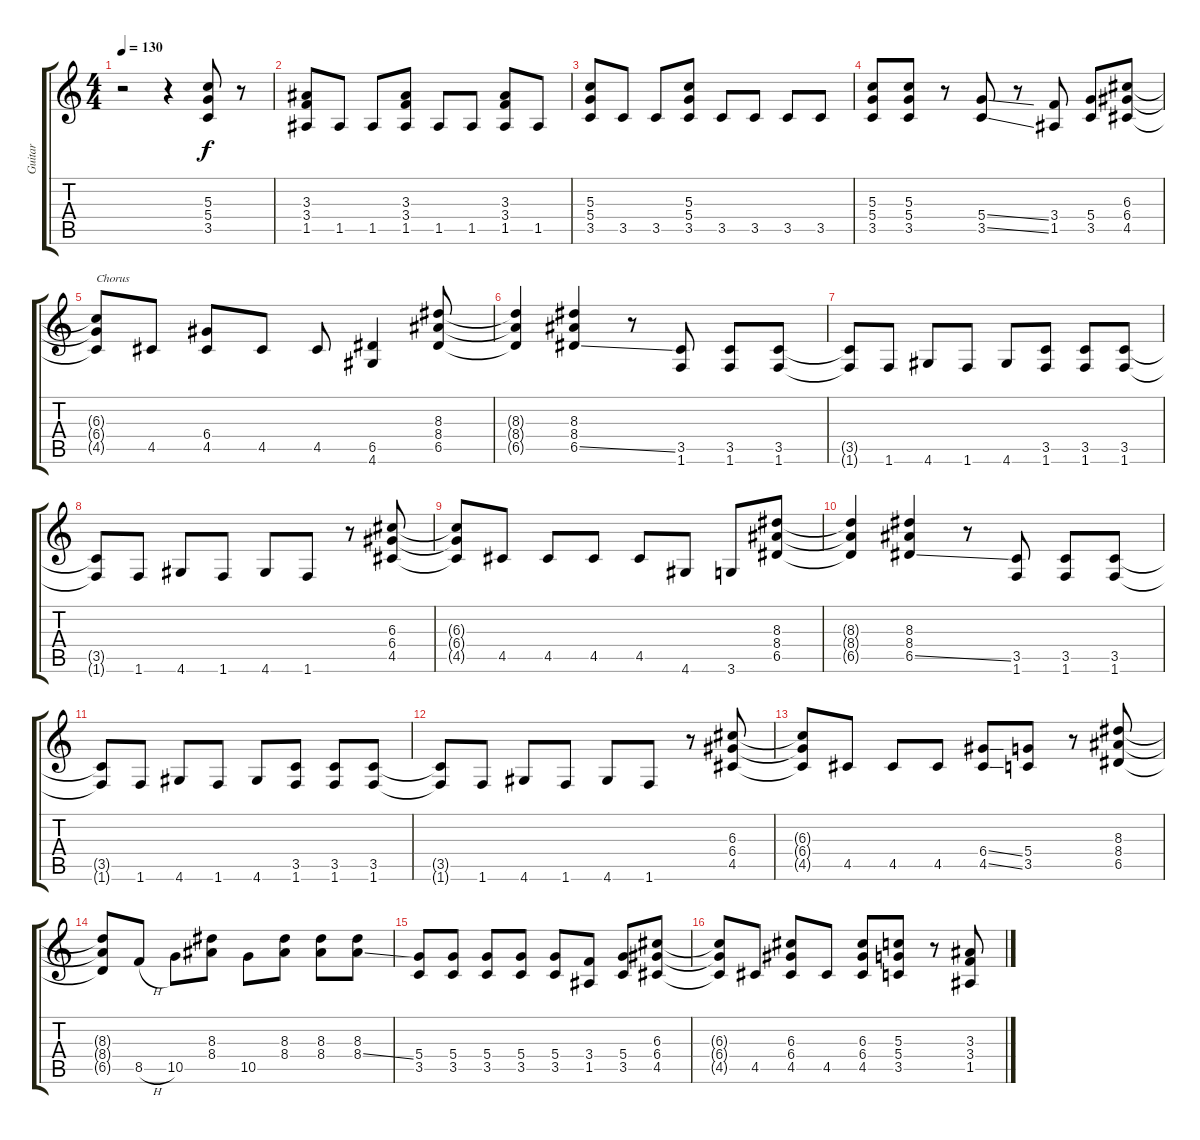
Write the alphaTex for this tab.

\track ("Guitar" "Guitar") {instrument distortionguitar}
\staff {score tabs}
\tuning (E4 B3 G3 D3 A2 E2) {hide}
\ts (4 4)
\tempo 130
\clef g2
\ks c
r.2{dy f} r.4 (5.3 5.4 3.5).8 r.8 |
(3.3 3.4 1.5).8 1.5.8 1.5.8 (3.3 3.4 1.5).8 1.5.8 1.5.8 (3.3 3.4 1.5).8 1.5.8 |
(5.3 5.4 3.5).8 3.5.8 3.5.8 (5.3 5.4 3.5).8 3.5.8 3.5.8 3.5.8 3.5.8 |
(5.3 5.4 3.5).8 (5.3 5.4 3.5).8 r.8 (5.4{ss} 3.5{ss}).8 r.8 (3.4 1.5).8 (5.4 3.5).8 (6.3 6.4 4.5).8 |
(6.3{t} 6.4{t} 4.5{t}).8{txt "Chorus"} 4.5.8 (6.4 4.5).8 4.5.8 4.5.8 (6.5 4.6).4 (8.3 8.4 6.5).8 |
(8.3{t} 8.4{t} 6.5{t}).4 (8.3 8.4 6.5{ss}).4 r.8 (3.5 1.6).8 (3.5 1.6).8 (3.5 1.6).8 |
(3.5{t} 1.6{t}).8 1.6.8 4.6.8 1.6.8 4.6.8 (3.5 1.6).8 (3.5 1.6).8 (3.5 1.6).8 |
(3.5{t} 1.6{t}).8 1.6.8 4.6.8 1.6.8 4.6.8 1.6.8 r.8 (6.3 6.4 4.5).8 |
(6.3{t} 6.4{t} 4.5{t}).8 4.5.8 4.5.8 4.5.8 4.5.8 4.6.8 3.6.8 (8.3 8.4 6.5).8 |
(8.3{t} 8.4{t} 6.5{t}).4 (8.3 8.4 6.5{ss}).4 r.8 (3.5 1.6).8 (3.5 1.6).8 (3.5 1.6).8 |
(3.5{t} 1.6{t}).8 1.6.8 4.6.8 1.6.8 4.6.8 (3.5 1.6).8 (3.5 1.6).8 (3.5 1.6).8 |
(3.5{t} 1.6{t}).8 1.6.8 4.6.8 1.6.8 4.6.8 1.6.8 r.8 (6.3 6.4 4.5).8 |
(6.3{t} 6.4{t} 4.5{t}).8 4.5.8 4.5.8 4.5.8 (6.4{ss} 4.5{ss}).8 (5.4 3.5).8 r.8 (8.3 8.4 6.5).8 |
(8.3{t} 8.4{t} 6.5{t}).8 8.5{h}.8 10.5.8 (8.3 8.4).8 10.5.8 (8.3 8.4).8 (8.3 8.4).8 (8.3 8.4{ss}).8 |
(5.4 3.5).8 (5.4 3.5).8 (5.4 3.5).8 (5.4 3.5).8 (5.4 3.5).8 (3.4 1.5).8 (5.4 3.5).8 (6.3 6.4 4.5).8 |
(6.3{t} 6.4{t} 4.5{t}).8 4.5.8 (6.3 6.4 4.5).8 4.5.8 (6.3 6.4 4.5).8 (5.3 5.4 3.5).8 r.8 (3.3 3.4 1.5).8
